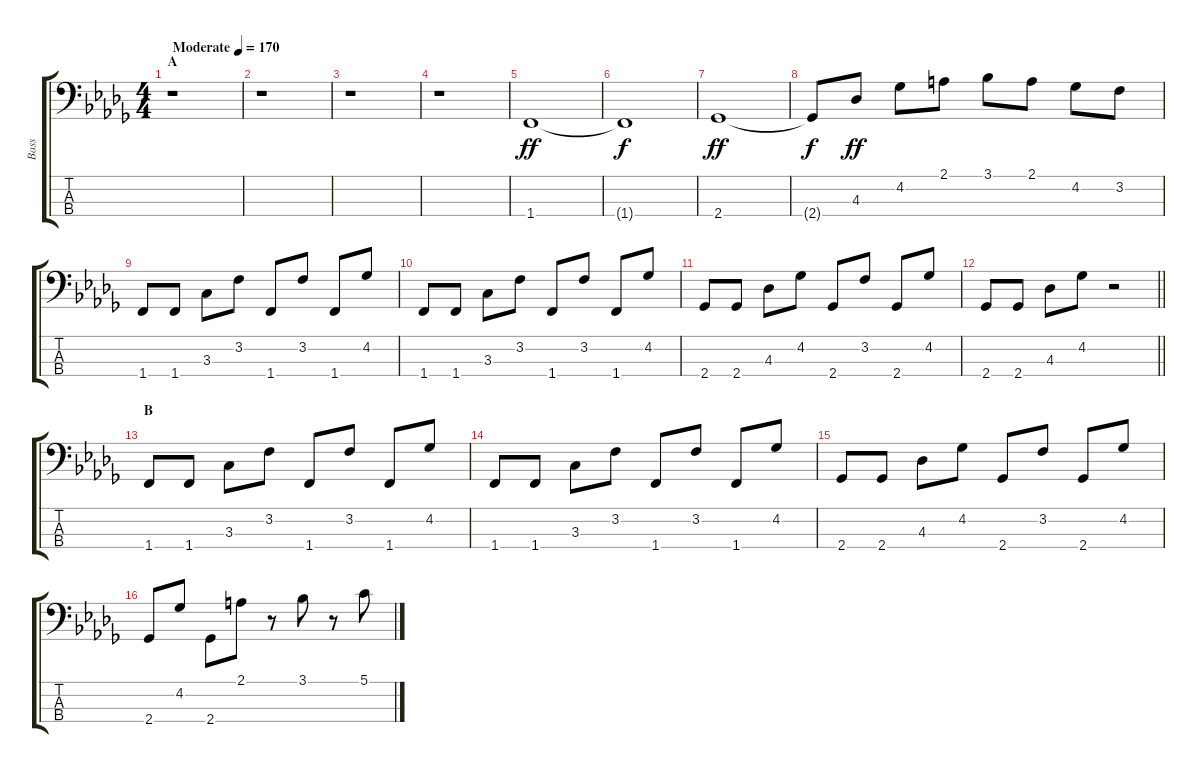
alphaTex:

\track ("Bass" "Bass") {instrument electricbasspick}
\staff {score tabs}
\tuning (G2 D2 A1 E1) {hide}
\ts (4 4)
\section ("" "A")
\tempo (170 "Moderate")
\clef f4
\ks db
r.1{dy ff instrument electricbasspick} |
r.1 |
r.1 |
r.1 |
1.4.1 |
1.4{t}.1{dy f} |
2.4.1{dy ff} |
2.4{t}.8{dy f} 4.3.8{dy ff} 4.2.8 2.1.8 3.1.8 2.1.8 4.2.8 3.2.8 |
1.4.8 1.4.8 3.3.8 3.2.8 1.4.8 3.2.8 1.4.8 4.2.8 |
1.4.8 1.4.8 3.3.8 3.2.8 1.4.8 3.2.8 1.4.8 4.2.8 |
2.4.8 2.4.8 4.3.8 4.2.8 2.4.8 3.2.8 2.4.8 4.2.8 |
\barLineRight lightlight
2.4.8 2.4.8 4.3.8 4.2.8 r.2 |
\section ("" "B")
1.4.8 1.4.8 3.3.8 3.2.8 1.4.8 3.2.8 1.4.8 4.2.8 |
1.4.8 1.4.8 3.3.8 3.2.8 1.4.8 3.2.8 1.4.8 4.2.8 |
2.4.8 2.4.8 4.3.8 4.2.8 2.4.8 3.2.8 2.4.8 4.2.8 |
2.4.8 4.2.8 2.4.8 2.1.8 r.8 3.1.8 r.8 5.1.8
